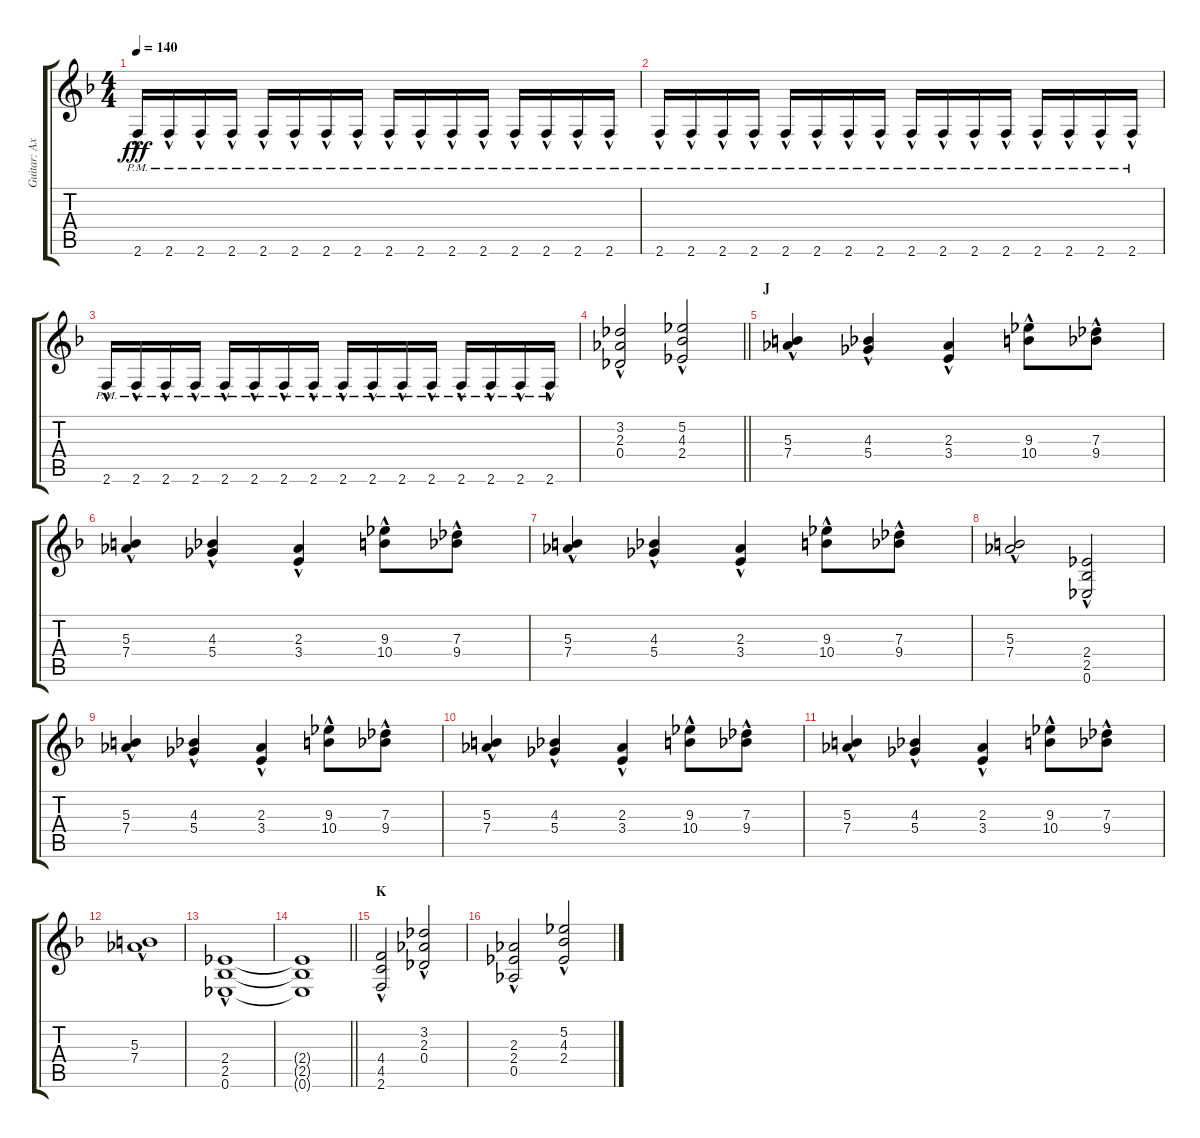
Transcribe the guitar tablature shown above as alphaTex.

\track ("Guitar: Axel" "Guitar: Ax") {instrument distortionguitar}
\staff {score tabs}
\tuning (Eb4 Bb3 Gb3 Db3 Ab2 Eb2) {hide}
\ts (4 4)
\tempo 140
\clef g2
\ks f
2.6{hac pm}.16{dy fff} 2.6{hac pm}.16 2.6{hac pm}.16 2.6{hac pm}.16 2.6{hac pm}.16 2.6{hac pm}.16 2.6{hac pm}.16 2.6{hac pm}.16 2.6{hac pm}.16 2.6{hac pm}.16 2.6{hac pm}.16 2.6{hac pm}.16 2.6{hac pm}.16 2.6{hac pm}.16 2.6{hac pm}.16 2.6{hac pm}.16 |
2.6{hac pm}.16 2.6{hac pm}.16 2.6{hac pm}.16 2.6{hac pm}.16 2.6{hac pm}.16 2.6{hac pm}.16 2.6{hac pm}.16 2.6{hac pm}.16 2.6{hac pm}.16 2.6{hac pm}.16 2.6{hac pm}.16 2.6{hac pm}.16 2.6{hac pm}.16 2.6{hac pm}.16 2.6{hac pm}.16 2.6{hac pm}.16 |
2.6{hac pm}.16 2.6{hac pm}.16 2.6{hac pm}.16 2.6{hac pm}.16 2.6{hac pm}.16 2.6{hac pm}.16 2.6{hac pm}.16 2.6{hac pm}.16 2.6{hac pm}.16 2.6{hac pm}.16 2.6{hac pm}.16 2.6{hac pm}.16 2.6{hac pm}.16 2.6{hac pm}.16 2.6{hac pm}.16 2.6{hac pm}.16 |
\barLineRight lightlight
(3.2{hac} 2.3{hac} 0.4{hac}).2 (5.2{hac} 4.3{hac} 2.4{hac}).2 |
\section ("" "J")
(5.3{hac} 7.4{hac}).4 (4.3{hac} 5.4{hac}).4 (2.3{hac} 3.4{hac}).4 (9.3{hac} 10.4{hac}).8 (7.3{hac} 9.4{hac}).8 |
(5.3{hac} 7.4{hac}).4 (4.3{hac} 5.4{hac}).4 (2.3{hac} 3.4{hac}).4 (9.3{hac} 10.4{hac}).8 (7.3{hac} 9.4{hac}).8 |
(5.3{hac} 7.4{hac}).4 (4.3{hac} 5.4{hac}).4 (2.3{hac} 3.4{hac}).4 (9.3{hac} 10.4{hac}).8 (7.3{hac} 9.4{hac}).8 |
(5.3{hac} 7.4{hac}).2 (2.4{hac} 2.5{hac} 0.6{hac}).2 |
(5.3{hac} 7.4{hac}).4 (4.3{hac} 5.4{hac}).4 (2.3{hac} 3.4{hac}).4 (9.3{hac} 10.4{hac}).8 (7.3{hac} 9.4{hac}).8 |
(5.3{hac} 7.4{hac}).4 (4.3{hac} 5.4{hac}).4 (2.3{hac} 3.4{hac}).4 (9.3{hac} 10.4{hac}).8 (7.3{hac} 9.4{hac}).8 |
(5.3{hac} 7.4{hac}).4 (4.3{hac} 5.4{hac}).4 (2.3{hac} 3.4{hac}).4 (9.3{hac} 10.4{hac}).8 (7.3{hac} 9.4{hac}).8 |
(5.3{hac} 7.4{hac}).1 |
(2.4{hac} 2.5{hac} 0.6{hac}).1 |
\barLineRight lightlight
(2.4{t} 2.5{t} 0.6{t}).1 |
\section ("" "K")
(4.4{hac} 4.5{hac} 2.6{hac}).2 (3.2{hac} 2.3{hac} 0.4{hac}).2 |
(2.3{hac} 2.4{hac} 0.5{hac}).2 (5.2{hac} 4.3{hac} 2.4{hac}).2
